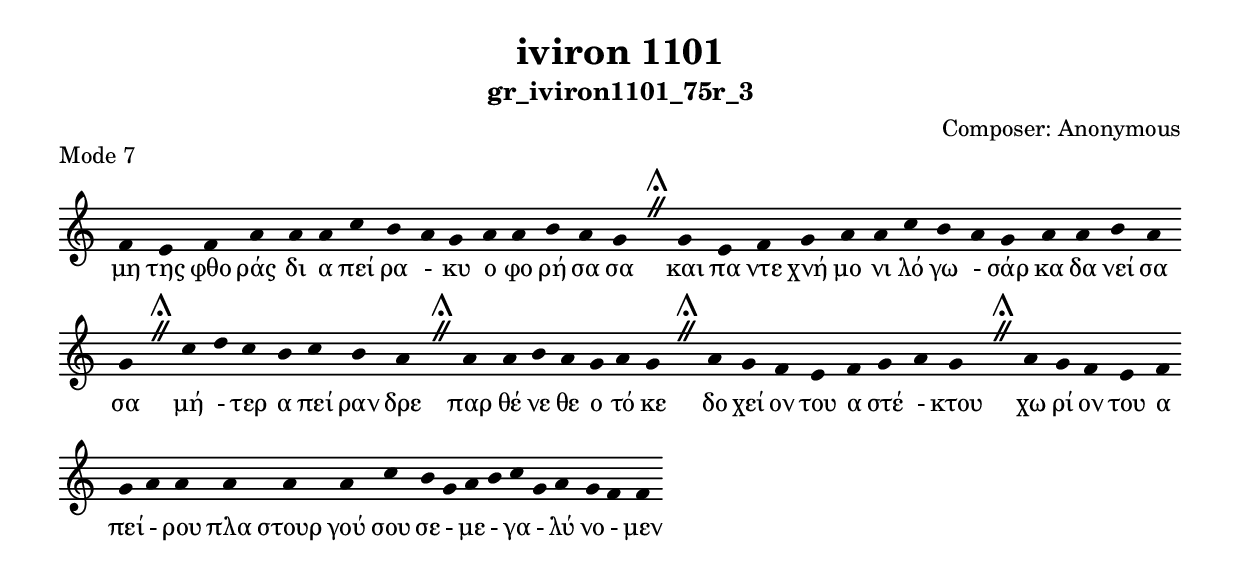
\include "gregorian.ly"

	\header {
 	  title = "iviron 1101"
	  subtitle = "gr_iviron1101_75r_3"
	  composer = "Composer: Αnonymous"
	  piece = "Mode 7"
	}

	chant = {
	  f'4 e'4 f'4 a'4 a'4 a'4 c''4 b'4 a'4 g'4 a'4 a'4 b'4 a'4 g'4 \divisioMaior
 g'4 e'4 f'4 g'4 a'4 a'4 c''4 b'4 a'4 g'4 a'4 a'4 b'4 a'4 g'4 \divisioMaior
 c''4 d''4 c''4 b'4 c''4 b'4 a'4 \divisioMaior
 a'4 a'4 b'4 a'4 g'4 a'4 g'4 \divisioMaior
 a'4 g'4 f'4 e'4 f'4 g'4 a'4 g'4 \divisioMaior
 a'4 g'4 f'4 e'4 f'4 g'4 a'4 a'4 a'4 a'4 a'4 c''4 b'4 g'4 a'4 b'4 c''4 g'4 a'4 g'4 f'4 f'4\finalis
	}

	verba = \lyricmode {μη της φθο ράς δι α πεί ρα - κυ ο φο ρή σα σα 
και πα ντε χνή μο νι λό γω - σάρ κα δα νεί σα σα 
μή - τερ α πεί ραν δρε 
παρ θέ νε θε ο τό κε 
δο χεί ον του α στέ - κτου 
χω ρί ον του α πεί - ρου πλα στουρ γού σου σε - με - γα - λύ νο - μεν 
	}


	\score {
	  \new Staff <<
	  \new Voice = "melody" \chant
	  \new Lyrics = "one" \lyricsto melody \verba
	  >>
	  \layout {
	    \context {
	      \Staff
	      \remove "Time_signature_engraver"
	      \remove "Bar_engraver"
	    }
	    \context {
	      \Voice
	      \remove "Stem_engraver"
	    }
	  }
	}